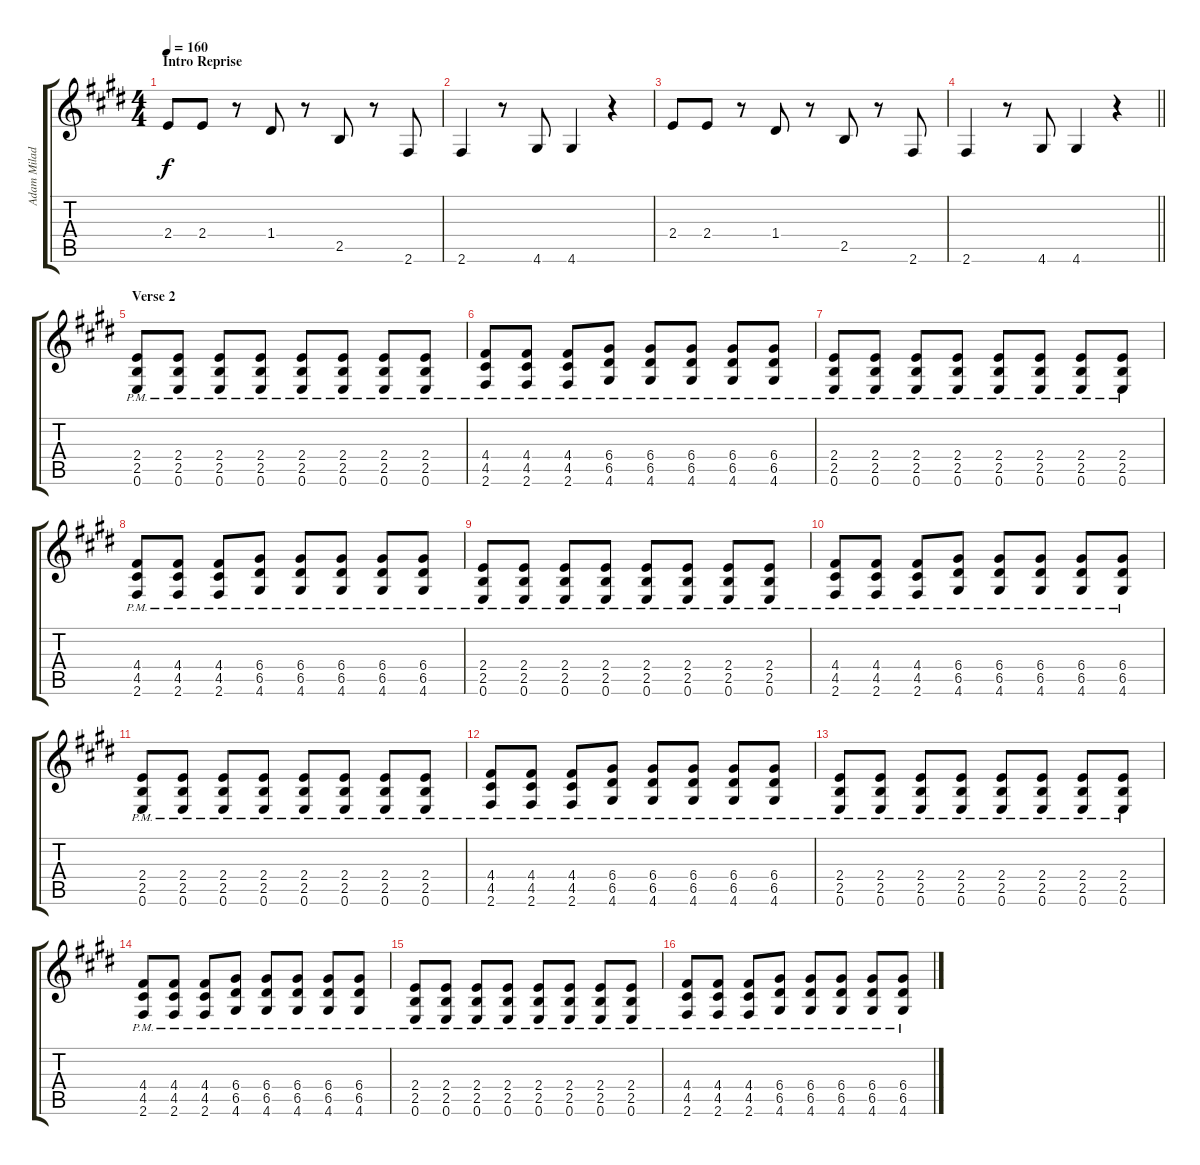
\track ("Adam Milad - Guitar" "Adam Milad") {instrument distortionguitar}
\staff {score tabs}
\tuning (E4 B3 G3 D3 A2 E2) {hide}
\ts (4 4)
\section ("" "Intro Reprise")
\tempo 160
\clef g2
\ks e
2.4.8{dy f} 2.4.8 r.8 1.4.8 r.8 2.5.8 r.8 2.6.8 |
2.6.4 r.8 4.6.8 4.6.4 r.4 |
2.4.8 2.4.8 r.8 1.4.8 r.8 2.5.8 r.8 2.6.8 |
\barLineRight lightlight
2.6.4 r.8 4.6.8 4.6.4 r.4 |
\section ("" "Verse 2")
(2.4{pm} 2.5{pm} 0.6{pm}).8 (2.4{pm} 2.5{pm} 0.6{pm}).8 (2.4{pm} 2.5{pm} 0.6{pm}).8 (2.4{pm} 2.5{pm} 0.6{pm}).8 (2.4{pm} 2.5{pm} 0.6{pm}).8 (2.4{pm} 2.5{pm} 0.6{pm}).8 (2.4{pm} 2.5{pm} 0.6{pm}).8 (2.4{pm} 2.5{pm} 0.6{pm}).8 |
(4.4{pm} 4.5{pm} 2.6{pm}).8 (4.4{pm} 4.5{pm} 2.6{pm}).8 (4.4{pm} 4.5{pm} 2.6{pm}).8 (6.4{pm} 6.5{pm} 4.6{pm}).8 (6.4{pm} 6.5{pm} 4.6{pm}).8 (6.4{pm} 6.5{pm} 4.6{pm}).8 (6.4{pm} 6.5{pm} 4.6{pm}).8 (6.4{pm} 6.5{pm} 4.6{pm}).8 |
(2.4{pm} 2.5{pm} 0.6{pm}).8 (2.4{pm} 2.5{pm} 0.6{pm}).8 (2.4{pm} 2.5{pm} 0.6{pm}).8 (2.4{pm} 2.5{pm} 0.6{pm}).8 (2.4{pm} 2.5{pm} 0.6{pm}).8 (2.4{pm} 2.5{pm} 0.6{pm}).8 (2.4{pm} 2.5{pm} 0.6{pm}).8 (2.4{pm} 2.5{pm} 0.6{pm}).8 |
(4.4{pm} 4.5{pm} 2.6{pm}).8 (4.4{pm} 4.5{pm} 2.6{pm}).8 (4.4{pm} 4.5{pm} 2.6{pm}).8 (6.4{pm} 6.5{pm} 4.6{pm}).8 (6.4{pm} 6.5{pm} 4.6{pm}).8 (6.4{pm} 6.5{pm} 4.6{pm}).8 (6.4{pm} 6.5{pm} 4.6{pm}).8 (6.4{pm} 6.5{pm} 4.6{pm}).8 |
(2.4{pm} 2.5{pm} 0.6{pm}).8 (2.4{pm} 2.5{pm} 0.6{pm}).8 (2.4{pm} 2.5{pm} 0.6{pm}).8 (2.4{pm} 2.5{pm} 0.6{pm}).8 (2.4{pm} 2.5{pm} 0.6{pm}).8 (2.4{pm} 2.5{pm} 0.6{pm}).8 (2.4{pm} 2.5{pm} 0.6{pm}).8 (2.4{pm} 2.5{pm} 0.6{pm}).8 |
(4.4{pm} 4.5{pm} 2.6{pm}).8 (4.4{pm} 4.5{pm} 2.6{pm}).8 (4.4{pm} 4.5{pm} 2.6{pm}).8 (6.4{pm} 6.5{pm} 4.6{pm}).8 (6.4{pm} 6.5{pm} 4.6{pm}).8 (6.4{pm} 6.5{pm} 4.6{pm}).8 (6.4{pm} 6.5{pm} 4.6{pm}).8 (6.4{pm} 6.5{pm} 4.6{pm}).8 |
(2.4{pm} 2.5{pm} 0.6{pm}).8 (2.4{pm} 2.5{pm} 0.6{pm}).8 (2.4{pm} 2.5{pm} 0.6{pm}).8 (2.4{pm} 2.5{pm} 0.6{pm}).8 (2.4{pm} 2.5{pm} 0.6{pm}).8 (2.4{pm} 2.5{pm} 0.6{pm}).8 (2.4{pm} 2.5{pm} 0.6{pm}).8 (2.4{pm} 2.5{pm} 0.6{pm}).8 |
(4.4{pm} 4.5{pm} 2.6{pm}).8 (4.4{pm} 4.5{pm} 2.6{pm}).8 (4.4{pm} 4.5{pm} 2.6{pm}).8 (6.4{pm} 6.5{pm} 4.6{pm}).8 (6.4{pm} 6.5{pm} 4.6{pm}).8 (6.4{pm} 6.5{pm} 4.6{pm}).8 (6.4{pm} 6.5{pm} 4.6{pm}).8 (6.4{pm} 6.5{pm} 4.6{pm}).8 |
(2.4{pm} 2.5{pm} 0.6{pm}).8 (2.4{pm} 2.5{pm} 0.6{pm}).8 (2.4{pm} 2.5{pm} 0.6{pm}).8 (2.4{pm} 2.5{pm} 0.6{pm}).8 (2.4{pm} 2.5{pm} 0.6{pm}).8 (2.4{pm} 2.5{pm} 0.6{pm}).8 (2.4{pm} 2.5{pm} 0.6{pm}).8 (2.4{pm} 2.5{pm} 0.6{pm}).8 |
(4.4{pm} 4.5{pm} 2.6{pm}).8 (4.4{pm} 4.5{pm} 2.6{pm}).8 (4.4{pm} 4.5{pm} 2.6{pm}).8 (6.4{pm} 6.5{pm} 4.6{pm}).8 (6.4{pm} 6.5{pm} 4.6{pm}).8 (6.4{pm} 6.5{pm} 4.6{pm}).8 (6.4{pm} 6.5{pm} 4.6{pm}).8 (6.4{pm} 6.5{pm} 4.6{pm}).8 |
(2.4{pm} 2.5{pm} 0.6{pm}).8 (2.4{pm} 2.5{pm} 0.6{pm}).8 (2.4{pm} 2.5{pm} 0.6{pm}).8 (2.4{pm} 2.5{pm} 0.6{pm}).8 (2.4{pm} 2.5{pm} 0.6{pm}).8 (2.4{pm} 2.5{pm} 0.6{pm}).8 (2.4{pm} 2.5{pm} 0.6{pm}).8 (2.4{pm} 2.5{pm} 0.6{pm}).8 |
(4.4{pm} 4.5{pm} 2.6{pm}).8 (4.4{pm} 4.5{pm} 2.6{pm}).8 (4.4{pm} 4.5{pm} 2.6{pm}).8 (6.4{pm} 6.5{pm} 4.6{pm}).8 (6.4{pm} 6.5{pm} 4.6{pm}).8 (6.4{pm} 6.5{pm} 4.6{pm}).8 (6.4{pm} 6.5{pm} 4.6{pm}).8 (6.4{pm} 6.5{pm} 4.6{pm}).8
